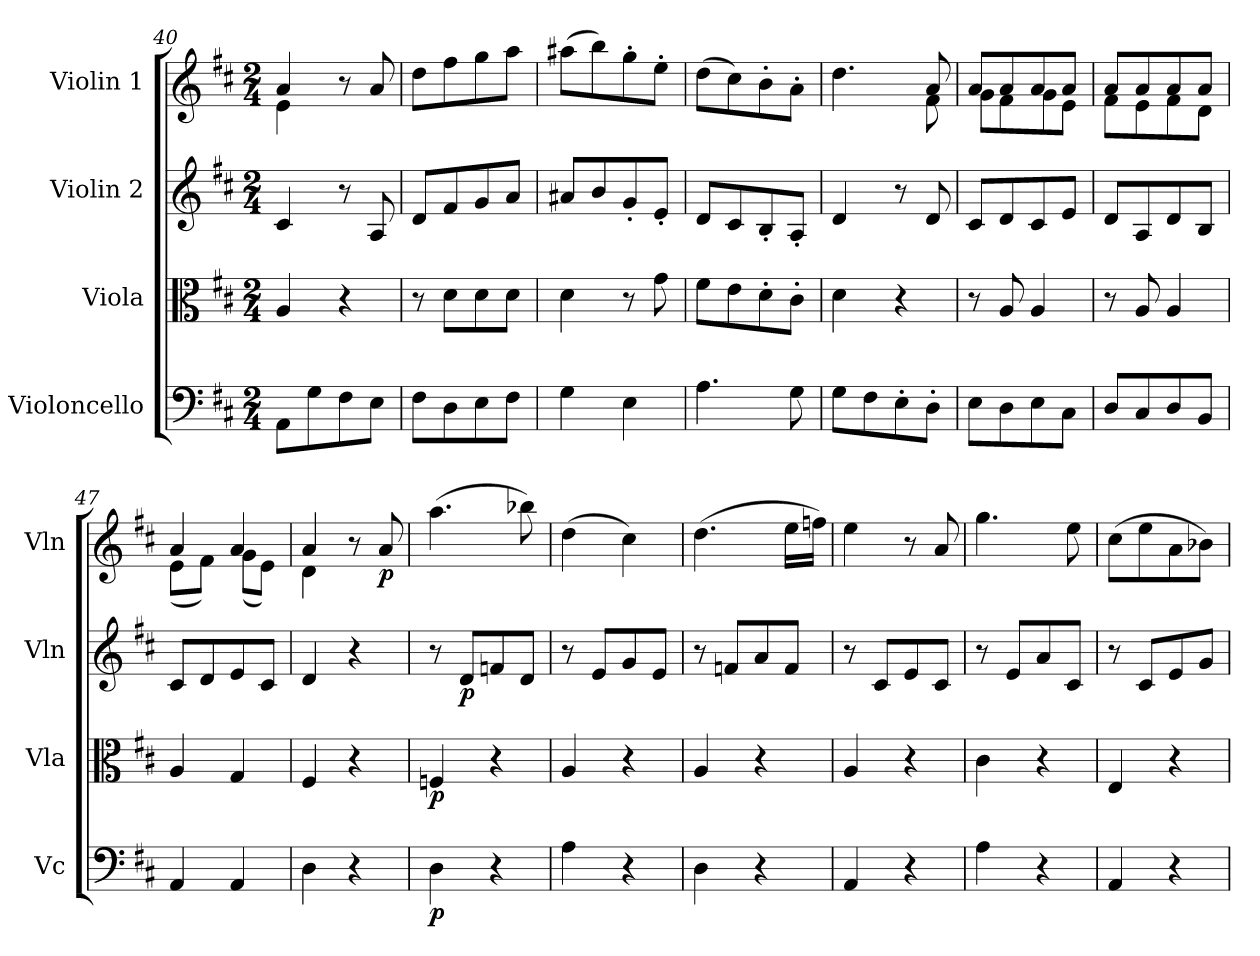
**kern	**dynam	**kern	**dynam	**kern	**dynam	**kern	**dynam
*part4	*part4	*part3	*part3	*part2	*part2	*part1	*part1
*staff4	*staff4	*staff3	*staff3	*staff2	*staff2	*staff1	*staff1
*I"Violoncello	*	*I"Viola	*	*I"Violin 2	*	*I"Violin 1	*
*I'Vc	*	*I'Vla	*	*I'Vln	*	*I'Vln	*
*clefF4	*	*clefC3	*	*clefG2	*	*clefG2	*
*k[f#c#]	*	*k[f#c#]	*	*k[f#c#]	*	*k[f#c#]	*
*M2/4	*	*M2/4	*	*M2/4	*	*M2/4	*
=40	=40	=40	=40	=40	=40	=40	=40
*	*	*	*	*	*	*^	*
8AA\L	.	4A/	.	4c#/	.	4a/	4e\	.
8G\	.	.	.	.	.	.	.	.
8F#\	.	4r	.	8r	.	8r	4ryy	.
8E\J	.	.	.	8A/	.	8a/	.	.
*	*	*	*	*	*	*v	*v	*
=41	=41	=41	=41	=41	=41	=41	=41
8F#\L	.	8r	.	8d/L	.	8dd\L	.
8D\	.	8d\L	.	8f#/	.	8ff#\	.
8E\	.	8d\	.	8g/	.	8gg\	.
8F#\J	.	8d\J	.	8a/J	.	8aa\J	.
=42	=42	=42	=42	=42	=42	=42	=42
4G\	.	4d\	.	8a#X/L	.	(8aa#X\L	.
.	.	.	.	8b/	.	8bb\)	.
4E\	.	8r	.	8g'/	.	8gg'\	.
.	.	8g\	.	8e'/J	.	8ee'\J	.
=43	=43	=43	=43	=43	=43	=43	=43
4.A\	.	8f#\L	.	8d/L	.	(8dd\L	.
.	.	8e\	.	8c#/	.	8cc#\)	.
.	.	8d'\	.	8B'/	.	8b'\	.
8G\	.	8c#'\J	.	8A'/J	.	8a'\J	.
=44	=44	=44	=44	=44	=44	=44	=44
*	*	*	*	*	*	*^	*
8G\L	.	4d\	.	4d/	.	4.dd\	4.ryy	.
8F#\	.	.	.	.	.	.	.	.
8E'\	.	4r	.	8r	.	.	.	.
8D'\J	.	.	.	8d/	.	8a/	8f#\	.
=45	=45	=45	=45	=45	=45	=45	=45	=45
8E\L	.	8r	.	8c#/L	.	8a/L	8g\L	.
8D\	.	8A/	.	8d/	.	8a/	8f#\	.
8E\	.	4A/	.	8c#/	.	8a/	8g\	.
8C#\J	.	.	.	8e/J	.	8a/J	8e\J	.
=46	=46	=46	=46	=46	=46	=46	=46	=46
8D/L	.	8r	.	8d/L	.	8a/L	8f#\L	.
8C#/	.	8A/	.	8A/	.	8a/	8e\	.
8D/	.	4A/	.	8d/	.	8a/	8f#\	.
8BB/J	.	.	.	8B/J	.	8a/J	8d\J	.
=47	=47	=47	=47	=47	=47	=47	=47	=47
4AA/	.	4A/	.	8c#/L	.	4a/	(8e\L	.
.	.	.	.	8d/	.	.	8f#\J)	.
4AA/	.	4G/	.	8e/	.	4a/	(8g\L	.
.	.	.	.	8c#/J	.	.	8e\J)	.
=48	=48	=48	=48	=48	=48	=48	=48	=48
4D\	.	4F#/	.	4d/	.	4a/	4d\	.
4r	.	4r	.	4r	.	8r	4ryy	.
!	!	!	!	!	!	!	!	!LO:DY:b
.	.	.	.	.	.	8a/	.	p
*	*	*	*	*	*	*v	*v	*
!!LO:PB:g=z
=49	=49	=49	=49	=49	=49	=49	=49
!	!LO:DY:b	!	!LO:DY:b	!	!	!	!
4D\	p	4Fn/	p	8r	.	(4.aa\	.
!	!	!	!	!	!LO:DY:b	!	!
.	.	.	.	8d/L	p	.	.
4r	.	4r	.	8fn/	.	.	.
.	.	.	.	8d/J	.	8bb-X\)	.
=50	=50	=50	=50	=50	=50	=50	=50
4A\	.	4A/	.	8r	.	(4dd\	.
.	.	.	.	8e/L	.	.	.
4r	.	4r	.	8g/	.	4cc#\)	.
.	.	.	.	8e/J	.	.	.
=51	=51	=51	=51	=51	=51	=51	=51
4D\	.	4A/	.	8r	.	(4.dd\	.
.	.	.	.	8fn/L	.	.	.
4r	.	4r	.	8a/	.	.	.
.	.	.	.	8f/J	.	16ee\LL	.
.	.	.	.	.	.	16ffn\JJ)	.
=52	=52	=52	=52	=52	=52	=52	=52
4AA/	.	4A/	.	8r	.	4ee\	.
.	.	.	.	8c#/L	.	.	.
4r	.	4r	.	8e/	.	8r	.
.	.	.	.	8c#/J	.	8a/	.
=53	=53	=53	=53	=53	=53	=53	=53
4A\	.	4c#\	.	8r	.	4.gg\	.
.	.	.	.	8e/L	.	.	.
4r	.	4r	.	8a/	.	.	.
.	.	.	.	8c#/J	.	8ee\	.
=54	=54	=54	=54	=54	=54	=54	=54
4AA/	.	4E/	.	8r	.	(8cc#\L	.
.	.	.	.	8c#/L	.	8ee\	.
4r	.	4r	.	8e/	.	8a\	.
.	.	.	.	8g/J	.	8b-X\J)	.
=	=	=	=	=	=	=	=
*-	*-	*-	*-	*-	*-	*-	*-
